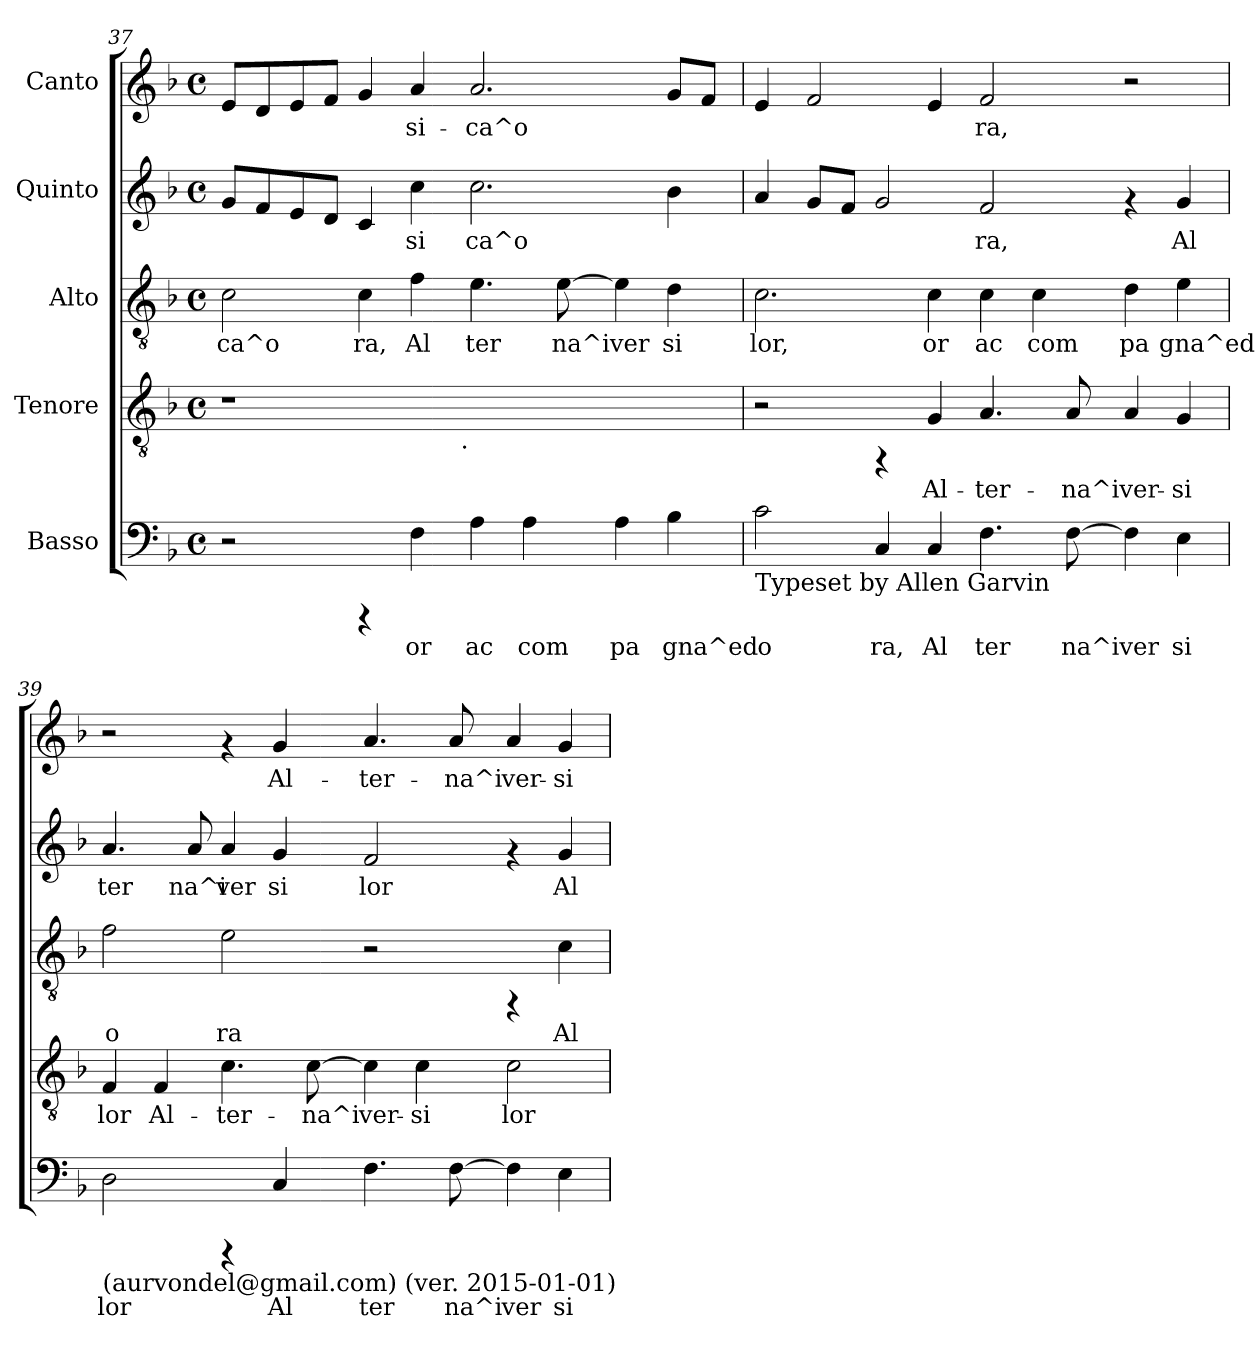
**kern	**text	**kern	**text	**kern	**text	**kern	**text	**kern	**text
*part5	*part5	*part4	*part4	*part3	*part3	*part2	*part2	*part1	*part1
*staff5	*staff5	*staff4	*staff4	*staff3	*staff3	*staff2	*staff2	*staff1	*staff1
*I"Basso	*	*I"Tenore	*	*I"Alto	*	*I"Quinto	*	*I"Canto	*
!!LO:PB:g=z
*clefF4	*	*clefGv2	*	*clefGv2	*	*clefG2	*	*clefG2	*
*k[b-]	*	*k[b-]	*	*k[b-]	*	*k[b-]	*	*k[b-]	*
*F:	*	*F:	*	*F:	*	*F:	*	*F:	*
*M4/4	*	*M4/4	*	*M4/4	*	*M4/4	*	*M4/4	*
*met(c)	*	*met(c)	*	*met(c)	*	*met(c)	*	*met(c)	*
=37	=37	=37	=37	=37	=37	=37	=37	=37	=37
!	!	!	!	!	!LO:LY:b:cj	!	!LO:LY:b:cj	!	!LO:LY:b:cj
*	*	*^	*	*	*	*	*	*	*
2r	.	1r	2ryy	.	2c\	ca^o	8g/L	.	8e/L	.
!	!	!	!	!	!	!	!	!LO:LY:b:cj	!	!LO:LY:b:cj
.	.	.	.	.	.	.	8f/	.	8d/	.
!	!	!	!	!	!	!	!	!LO:LY:b:cj	!	!LO:LY:b:cj
.	.	.	.	.	.	.	8e/	.	8e/	.
!	!	!	!	!	!	!	!	!LO:LY:b:cj	!	!LO:LY:b:cj
.	.	.	.	.	.	.	8d/J	.	8f/J	.
!	!	!	!	!	!	!LO:LY:b:cj	!	!LO:LY:b:cj	!	!LO:LY:b:cj
4rCCC	.	.	4ryy	.	4c\	ra,	4c/	.	4g/	.
!	!LO:LY:b:cj	!	!	!	!	!LO:LY:b:cj	!	!LO:LY:b:cj	!	!LO:LY:b:cj
4F\	or	.	8...ryy	.	4f\	Al	4cc\	si	4a/	si-
!	!	!	!LO:TX:b:t=.	!	!	!	!	!	!	!
.	.	.	1ryy	.	.	.	.	.	.	.
!	!LO:LY:b:cj	!	!	!	!	!LO:LY:b:cj	!	!LO:LY:b:cj	!	!LO:LY:b:cj
4A\	ac	1ryy	.	.	4.e\	ter	2.cc\	ca^o	2.a/	-ca^o-
!	!LO:LY:b:cj	!	!	!	!	!	!	!	!	!
4A\	com	.	.	.	.	.	.	.	.	.
!	!	!	!	!	!	!LO:LY:b:cj	!	!	!	!
.	.	.	.	.	[<8e\	na^i	.	.	.	.
!	!LO:LY:b:cj	!	!	!	!	!LO:LY:b:cj	!	!	!	!
4A\	pa	.	.	.	4e\]	ver	.	.	.	.
!	!LO:LY:b:cj	!	!	!	!	!LO:LY:b:cj	!	!LO:LY:b:cj	!	!LO:LY:b:cj
4B-\	gna^ed	.	.	.	4d\	si	4b-\	.	8g/L	--
!	!	!	!	!	!	!	!	!	!	!LO:LY:b:cj
.	.	.	.	.	.	.	.	.	8f/J	--
.	.	.	64ryy	.	.	.	.	.	.	.
=38	=38	=38	=38	=38	=38	=38	=38	=38	=38	=38
!LO:TX:b:t=Typeset by Allen Garvin	!	!	!	!	!	!	!	!	!	!
!	!LO:LY:b:cj	!	!	!	!	!LO:LY:b:cj	!	!LO:LY:b:cj	!	!LO:LY:b:cj
*	*	*v	*v	*	*	*	*	*	*	*
2c\	o	2r	.	2.c\	lor,	4a/	.	4e/	--
!	!	!	!	!	!	!	!LO:LY:b:cj	!	!LO:LY:b:cj
.	.	.	.	.	.	8g/L	.	2f/	--
!	!	!	!	!	!	!	!LO:LY:b:cj	!	!
.	.	.	.	.	.	8f/J	.	.	.
!	!LO:LY:b:cj	!	!	!	!	!	!LO:LY:b:cj	!	!
4C/	ra,	4rFF	.	.	.	2g/	.	.	.
!	!LO:LY:b:cj	!	!LO:LY:b:cj	!	!LO:LY:b:cj	!	!	!	!LO:LY:b:cj
4C/	Al	4G/	Al-	4c\	or	.	.	4e/	--
!	!LO:LY:b:cj	!	!LO:LY:b:cj	!	!LO:LY:b:cj	!	!LO:LY:b:cj	!	!LO:LY:b:cj
4.F\	ter	4.A/	-ter-	4c\	ac	2f/	ra,	2f/	-ra,
!	!	!	!	!	!LO:LY:b:cj	!	!	!	!
.	.	.	.	4c\	com	.	.	.	.
!	!LO:LY:b:cj	!	!LO:LY:b:cj	!	!	!	!	!	!
[>8F\	na^i	8A/	-na^i	.	.	.	.	.	.
!	!LO:LY:b:cj	!	!LO:LY:b:cj	!	!LO:LY:b:cj	!	!	!	!
4F\]	ver	4A/	ver-	4d\	pa	4rf	.	2r	.
!	!LO:LY:b:cj	!	!LO:LY:b:cj	!	!LO:LY:b:cj	!	!LO:LY:b:cj	!	!
4E\	si	4G/	-si	4e\	gna^ed	4g/	Al	.	.
=39	=39	=39	=39	=39	=39	=39	=39	=39	=39
!LO:TX:b:t=(aurvondel@gmail.com) (ver. 2015-01-01)	!	!	!	!	!	!	!	!	!
!	!LO:LY:b:cj	!	!LO:LY:b:cj	!	!LO:LY:b:cj	!	!LO:LY:b:cj	!	!
2D\	lor	4F/	lor	2f\	o	4.a/	ter	2r	.
!	!	!	!LO:LY:b:cj	!	!	!	!	!	!
.	.	4F/	Al-	.	.	.	.	.	.
!	!	!	!	!	!	!	!LO:LY:b:cj	!	!
.	.	.	.	.	.	8a/	na^i	.	.
!	!	!	!LO:LY:b:cj	!	!LO:LY:b:cj	!	!LO:LY:b:cj	!	!
4rCCC	.	4.c\	-ter-	2e\	ra	4a/	ver	4rf	.
!	!LO:LY:b:cj	!	!	!	!	!	!LO:LY:b:cj	!	!LO:LY:b:cj
4C/	Al	.	.	.	.	4g/	si	4g/	Al-
!	!	!	!LO:LY:b:cj	!	!	!	!	!	!
.	.	[<8c\	-na^i	.	.	.	.	.	.
!	!LO:LY:b:cj	!	!LO:LY:b:cj	!	!	!	!LO:LY:b:cj	!	!LO:LY:b:cj
4.F\	ter	4c\]	ver-	2r	.	2f/	lor	4.a/	-ter-
!	!	!	!LO:LY:b:cj	!	!	!	!	!	!
.	.	4c\	-si	.	.	.	.	.	.
!	!LO:LY:b:cj	!	!	!	!	!	!	!	!LO:LY:b:cj
[<8F\	na^i	.	.	.	.	.	.	8a/	-na^i
!	!LO:LY:b:cj	!	!LO:LY:b:cj	!	!	!	!	!	!LO:LY:b:cj
4F\]	ver	2c\	lor	4rFF	.	4rf	.	4a/	ver-
!	!LO:LY:b:cj	!	!	!	!LO:LY:b:cj	!	!LO:LY:b:cj	!	!LO:LY:b:cj
4E\	si	.	.	4c\	Al	4g/	Al	4g/	-si
=	=	=	=	=	=	=	=	=	=
*-	*-	*-	*-	*-	*-	*-	*-	*-	*-
